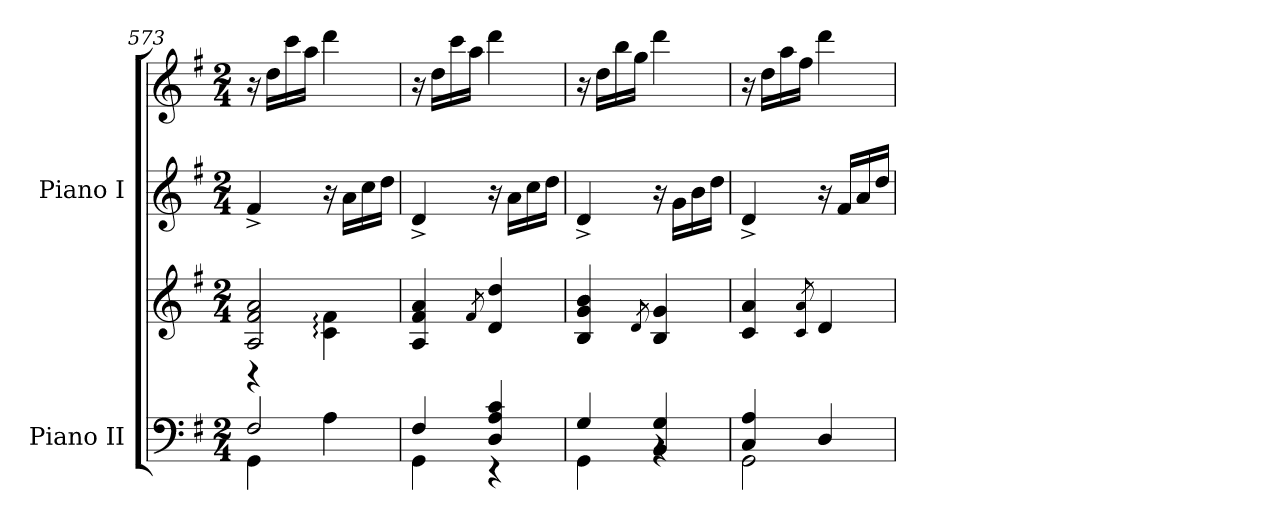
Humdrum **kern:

**kern	**kern	**kern	**kern
*part2	*part2	*part1	*part1
*staff4	*staff3	*staff2	*staff1
*I"Piano II	*	*I"Piano I	*
*I'Pno. II	*	*I'Pno. I	*
*clefF4	*clefG2	*clefG2	*clefG2
*k[f#]	*k[f#]	*k[f#]	*k[f#]
*M2/4	*M2/4	*M2/4	*M2/4
=573	=573	=573	=573
*^	*^	*	*
2F#!/	4GG!\	2A!/ 2f#!/ 2a!/	4r	4f#^/	16r
.	.	.	.	.	16dd\LL
.	.	.	.	.	16ccc\
.	.	.	.	.	16aa\JJ
.	4A!\	.	4c!\: 4f#!\:	16r	4ddd\
.	.	.	.	16a\LL	.
.	.	.	.	16cc\	.
.	.	.	.	16dd\JJ	.
*	*	*v	*v	*	*
=574	=574	=574	=574	=574
4F#!/	4GG!\	4A!/ 4f#!/ 4a!/	4d^/	16r
.	.	.	.	16dd\LL
.	.	.	.	16ccc\
.	.	.	.	16aa\JJ
.	.	8qf#/	.	.
4D!/ 4A!/ 4c!/	4r	4d!/ 4dd!/	16r	4ddd\
.	.	.	16a\LL	.
.	.	.	16cc\	.
.	.	.	16dd\JJ	.
=575	=575	=575	=575	=575
4G!/	4GG!\	4B!/ 4g!/ 4b!/	4d^/	16r
.	.	.	.	16dd\LL
.	.	.	.	16bb\
.	.	.	.	16gg\JJ
.	.	8qd/	.	.
4BB!/ 4G!/	4rBB	4B!/ 4g!/	16r	4ddd\
.	.	.	16g\LL	.
.	.	.	16b\	.
.	.	.	16dd\JJ	.
=576	=576	=576	=576	=576
4C!/ 4A!/	2GG!\	4c!/ 4a!/	4d^/	16r
.	.	.	.	16dd\LL
.	.	.	.	16aa\
.	.	.	.	16ff#\JJ
.	.	8qc/ 8qa/	.	.
4D!/	.	4d!/	16r	4ddd\
.	.	.	16f#/LL	.
.	.	.	16a/	.
.	.	.	16dd/JJ	.
*v	*v	*	*	*
=	=	=	=
*-	*-	*-	*-
